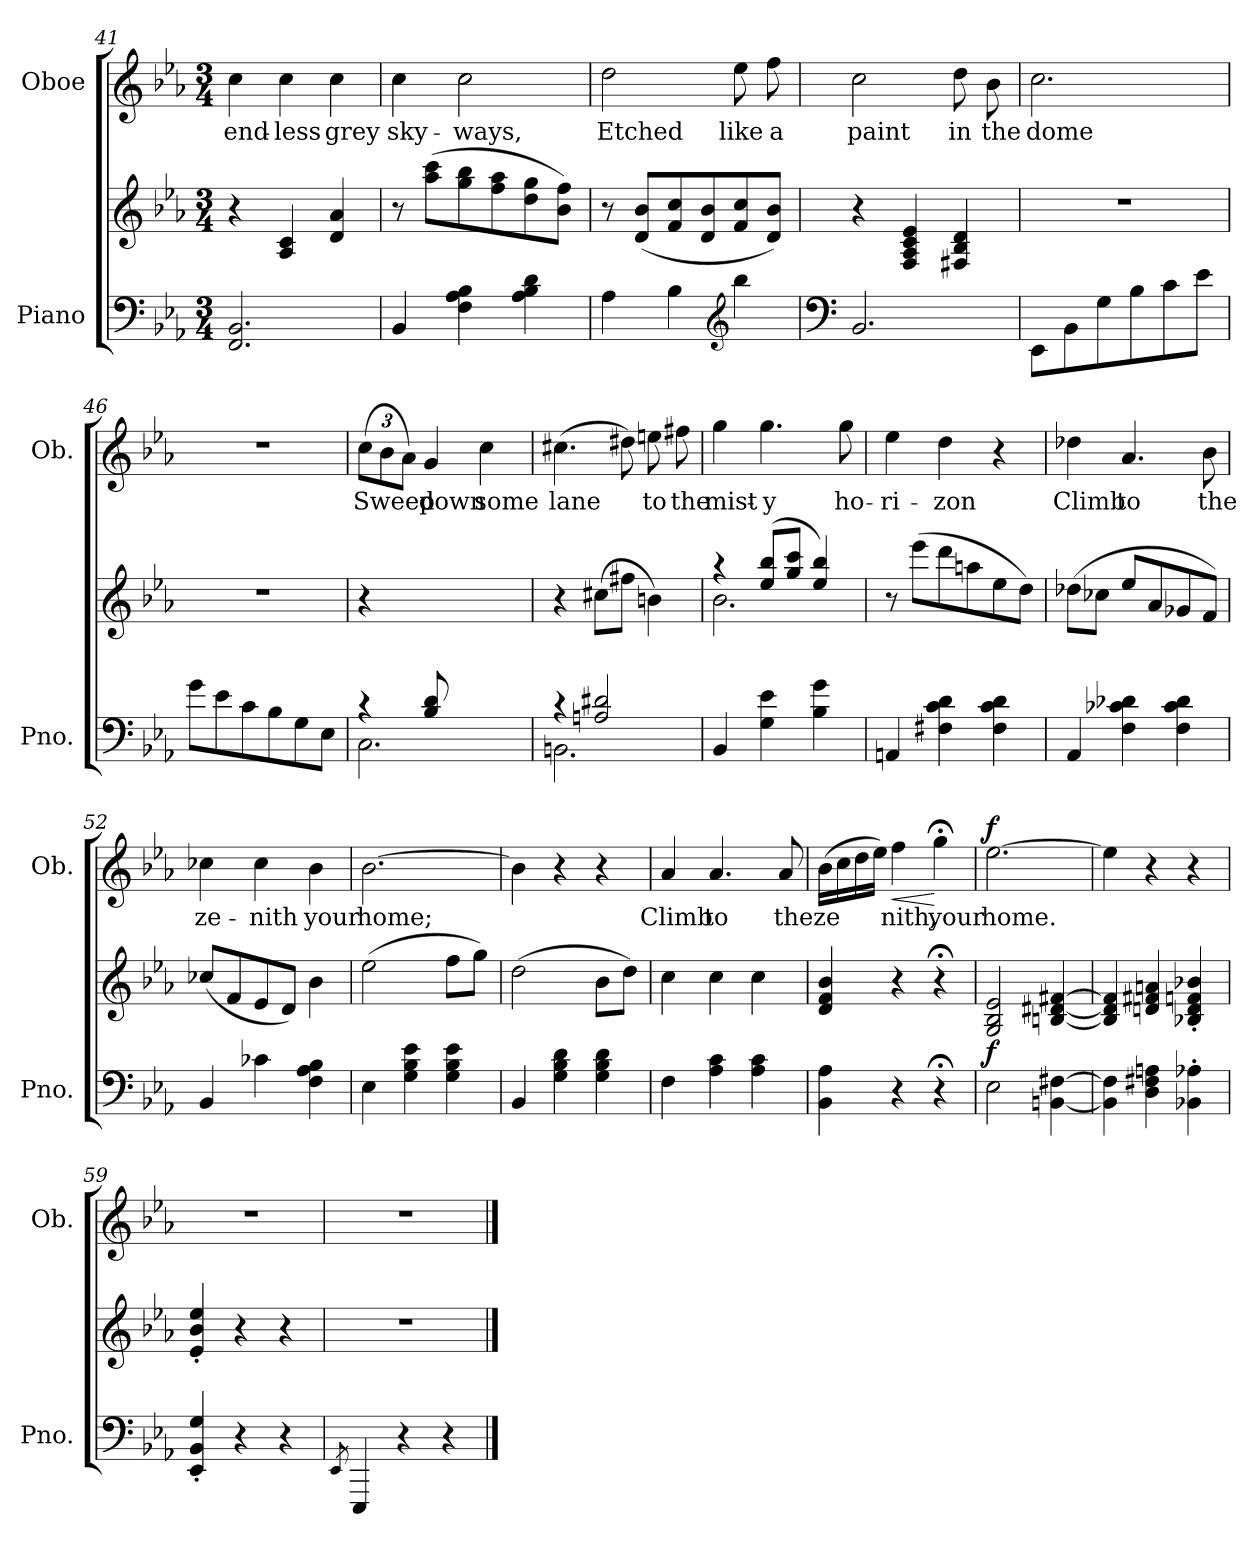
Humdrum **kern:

**kern	**kern	**dynam	**kern	**text	**dynam
*part2	*part2	*part2	*part1	*part1	*part1
*staff3	*staff2	*staff2/3	*staff1	*staff1	*staff1
*I"Piano	*	*	*I"Oboe	*	*
*I'Pno.	*	*	*I'Ob.	*	*
*clefF4	*clefG2	*	*clefG2	*	*
*k[b-e-a-]	*k[b-e-a-]	*	*k[b-e-a-]	*	*
*M3/4	*M3/4	*	*M3/4	*	*
=41	=41	=41	=41	=41	=41
!	!	!	!	!LO:LY:b	!
2.FF/ 2.BB-/	4r	.	4cc\	end-	.
!	!	!	!	!LO:LY:b	!
.	4A-/ 4c/	.	4cc\	-less	.
!	!	!	!	!LO:LY:b	!
.	4d/ 4a-/	.	4cc\	grey	.
!!LO:LB:g=z
=42	=42	=42	=42	=42	=42
!	!	!	!	!LO:LY:b	!
4BB-/	8r	.	4cc\	sky-	.
.	(8aa-\ 8ccc\L	.	.	.	.
!	!	!	!	!LO:LY:b	!
4F\ 4A-\ 4B-\	8gg\ 8bb-\	.	2cc\	-ways,	.
.	8ff\ 8aa-\	.	.	.	.
4A-\ 4B-\ 4d\	8dd\ 8gg\	.	.	.	.
.	8b-\ 8ff\J)	.	.	.	.
=43	=43	=43	=43	=43	=43
!	!	!	!	!LO:LY:b	!
4A-\	8r	.	2dd\	Etched	.
.	(8d/ 8b-/L	.	.	.	.
4B-\	8f/ 8cc/	.	.	.	.
.	8d/ 8b-/	.	.	.	.
*clefG2	*	*	*	*	*
!	!	!	!	!LO:LY:b	!
4bb-\	8f/ 8cc/	.	8ee-\	like	.
!	!	!	!	!LO:LY:b	!
.	8d/ 8b-/J)	.	8ff\	a	.
=44	=44	=44	=44	=44	=44
*clefF4	*	*	*	*	*
!	!	!	!	!LO:LY:b	!
2.BB-/	4r	.	2cc\	paint	.
.	4F/ 4A-/ 4c/ 4e-/	.	.	.	.
!	!	!	!	!LO:LY:b	!
.	4F#X/ 4B-/ 4d/	.	8dd\	in	.
!	!	!	!	!LO:LY:b	!
.	.	.	8b-\	the	.
=45	=45	=45	=45	=45	=45
!	!	!	!	!LO:LY:b	!
8EE-\L	2.r	.	2.cc\	dome	.
8BB-\	.	.	.	.	.
8G\	.	.	.	.	.
8B-\	.	.	.	.	.
8c\	.	.	.	.	.
8e-\J	.	.	.	.	.
=46	=46	=46	=46	=46	=46
8g\L	2.r	.	2.r	.	.
8e-\	.	.	.	.	.
8c\	.	.	.	.	.
8B-\	.	.	.	.	.
8G\	.	.	.	.	.
8E-\J	.	.	.	.	.
!!LO:LB:g=z
=47	=47	=47	=47	=47	=47
*^	*^	*	*	*	*
*	*	*	*	*	*Xbrackettup	*	*
!	!	!	!	!	!	!LO:LY:b	!
4r	2.C\	4r	4.ryy	.	(12cc\L	Sweep	.
.	.	.	.	.	12b-\	.	.
.	.	.	.	.	12a-\J)	.	.
!	!	!	!	!	!	!LO:LY:b	!
(8B-/ 8d/L	.	4ryy	.	.	4g/	down	.
4.ryy	.	.	8en\	.	.	.	.
!	!	!	!	!	!	!LO:LY:b	!
.	.	4ryy	8g\	.	4cc\	some	.
.	.	.	8cc\J)	.	.	.	.
=48	=48	=48	=48	=48	=48	=48	=48
!	!	!	!	!	!	!LO:LY:b	!
*	*	*v	*v	*	*	*	*
4r	2.BBn\	4r	.	(4.cc#X\	lane	.
2An/ 2d#X/	.	(8cc#X\L	.	.	.	.
.	.	8ff#X\J	.	8dd#X\)	.	.
!	!	!	!	!	!LO:LY:b	!
.	.	4bn\)	.	8een\	to	.
!	!	!	!	!	!LO:LY:b	!
.	.	.	.	8ff#X\	the	.
*v	*v	*	*	*	*	*
=49	=49	=49	=49	=49	=49
*	*^	*	*	*	*
!	!	!	!	!	!LO:LY:b	!
4BB-/	4r	2.b-\	.	4gg\	mist-	.
!	!	!	!	!	!LO:LY:b	!
4G\ 4e-\	(8ee-/ 8bb-/L	.	.	4.gg\	-y	.
.	8gg/ 8ccc/J	.	.	.	.	.
4B-\ 4g\	4ee-/ 4bb-/)	.	.	.	.	.
!	!	!	!	!	!LO:LY:b	!
.	.	.	.	8gg\	ho-	.
*	*v	*v	*	*	*	*
=50	=50	=50	=50	=50	=50
!	!	!	!	!LO:LY:b	!
4AAn/	8r	.	4ee-\	-ri-	.
.	(8eee-\L	.	.	.	.
!	!	!	!	!LO:LY:b	!
4F#X\ 4c\ 4d\	8ddd\	.	4dd\	-zon	.
.	8aan\	.	.	.	.
4F#\ 4c\ 4d\	8ee-\	.	4r	.	.
.	8dd\J)	.	.	.	.
=51	=51	=51	=51	=51	=51
!	!	!	!	!LO:LY:b	!
4AA-/	(8dd-X\L	.	4dd-X\	Climb	.
.	8cc-X\J	.	.	.	.
!	!	!	!	!LO:LY:b	!
4F\ 4c-X\ 4d-X\	8ee-/L	.	4.a-/	to	.
.	8a-/	.	.	.	.
4F\ 4c-\ 4d-\	8g-X/	.	.	.	.
!	!	!	!	!LO:LY:b	!
.	8f/J)	.	8b-\	the	.
!!LO:PB:g=z
=52	=52	=52	=52	=52	=52
!	!	!	!	!LO:LY:b	!
4BB-/	(8cc-X/L	.	4cc-X\	ze-	.
.	8f/	.	.	.	.
!	!	!	!	!LO:LY:b	!
4c-X\	8e-/	.	4cc-\	-nith	.
.	8d/J)	.	.	.	.
!	!	!	!	!LO:LY:b	!
4F\ 4A-\ 4B-\	4b-\	.	4b-\	your	.
=53	=53	=53	=53	=53	=53
!	!	!	!	!LO:LY:b	!
4E-\	(2ee-\	.	[2.b-\	home;	.
4G\ 4B-\ 4e-\	.	.	.	.	.
4G\ 4B-\ 4e-\	8ff\L	.	.	.	.
.	8gg\J)	.	.	.	.
=54	=54	=54	=54	=54	=54
4BB-/	(2dd\	.	4b-\]	.	.
4G\ 4B-\ 4d\	.	.	4r	.	.
4G\ 4B-\ 4d\	8b-\L	.	4r	.	.
.	8dd\J)	.	.	.	.
=55	=55	=55	=55	=55	=55
!	!	!	!	!LO:LY:b	!
4F\	4cc\	.	4a-/	Climb	.
!	!	!	!	!LO:LY:b	!
4A-\ 4c\	4cc\	.	4.a-/	to	.
4A-\ 4c\	4cc\	.	.	.	.
!	!	!	!	!LO:LY:b	!
.	.	.	8a-/	the	.
=56	=56	=56	=56	=56	=56
!	!	!	!	!LO:LY:b	!
4BB-\ 4A-\	4d/ 4f/ 4b-/	.	(16b-\LL	ze	.
.	.	.	16cc\	.	.
.	.	.	16dd\	.	.
.	.	.	16ee-\JJ)	.	.
!	!	!	!	!LO:LY:b	!LO:HP:b
4r	4r	.	4ff\	nith,	<
!	!	!	!	!LO:LY:b	!
4r;<	4r;<	.	4gg;<\	your	[
=57	=57	=57	=57	=57	=57
!	!	!LO:DY:b	!	!LO:LY:b	!LO:DY:a
2E-\	2G/ 2B-/ 2e-/	f	[2.ee-\	home.	f
[4BBn\ [4F#X\	[4Bn/ [4d#X/ [4f#X/	.	.	.	.
!!LO:LB:g=z
=58	=58	=58	=58	=58	=58
4BB\] 4F#\]	4B/] 4d#/] 4f#/]	.	4ee-\]	.	.
4D\ 4F#X\ 4An\	4dn/ 4f#X/ 4an/	.	4r	.	.
4BB-X\' 4A-X\'	4B-X/' 4d/' 4fn/' 4b-X/'	.	4r	.	.
=59	=59	=59	=59	=59	=59
4EE-/' 4BB-/' 4G/'	4e-/' 4b-/' 4ee-/'	.	2.r	.	.
4r	4r	.	.	.	.
4r	4r	.	.	.	.
=60	=60	=60	=60	=60	=60
8qEE-/	.	.	.	.	.
4EEE-/	2.r	.	2.r	.	.
4r	.	.	.	.	.
4r	.	.	.	.	.
==	==	==	==	==	==
*-	*-	*-	*-	*-	*-
